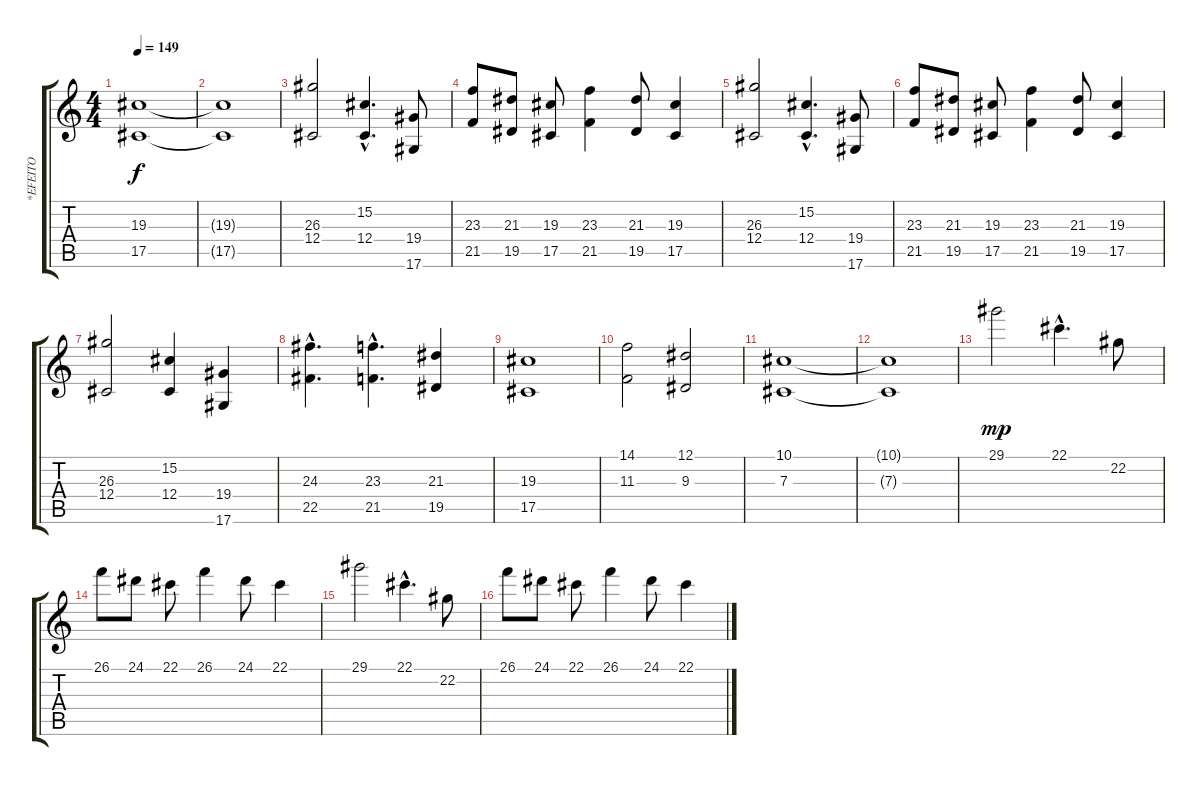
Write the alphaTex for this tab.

\track ("*EFEITO" "*EFEITO") {instrument fx4atmosphere}
\staff {score tabs}
\tuning (Eb4 Bb3 Gb3 Db3 Ab2 Eb2) {hide}
\ts (4 4)
\tempo 149
\clef g2
\ks c
(19.3 17.5).1{dy f} |
(19.3{t} 17.5{t}).1 |
(26.3 12.4).2{instrument lead2sawtooth} (15.2{hac} 12.4{hac}).4{d} (19.4 17.6).8 |
(23.3 21.5).8 (21.3 19.5).8 (19.3 17.5).8 (23.3 21.5).4 (21.3 19.5).8 (19.3 17.5).4 |
(26.3 12.4).2{instrument lead2sawtooth} (15.2{hac} 12.4{hac}).4{d} (19.4 17.6).8 |
(23.3 21.5).8 (21.3 19.5).8 (19.3 17.5).8 (23.3 21.5).4 (21.3 19.5).8 (19.3 17.5).4 |
(26.3 12.4).2{instrument lead2sawtooth} (15.2 12.4).4 (19.4 17.6).4 |
(24.3{hac} 22.5{hac}).4{d} (23.3{hac} 21.5{hac}).4{d} (21.3 19.5).4 |
(19.3 17.5).1 |
(14.1 11.3).2 (12.1 9.3).2 |
(10.1 7.3).1 |
(10.1{t} 7.3{t}).1 |
29.1.2{dy mp} 22.1{hac}.4{d} 22.2.8 |
26.1.8 24.1.8 22.1.8 26.1.4 24.1.8 22.1.4 |
29.1.2 22.1{hac}.4{d} 22.2.8 |
26.1.8 24.1.8 22.1.8 26.1.4 24.1.8 22.1.4
